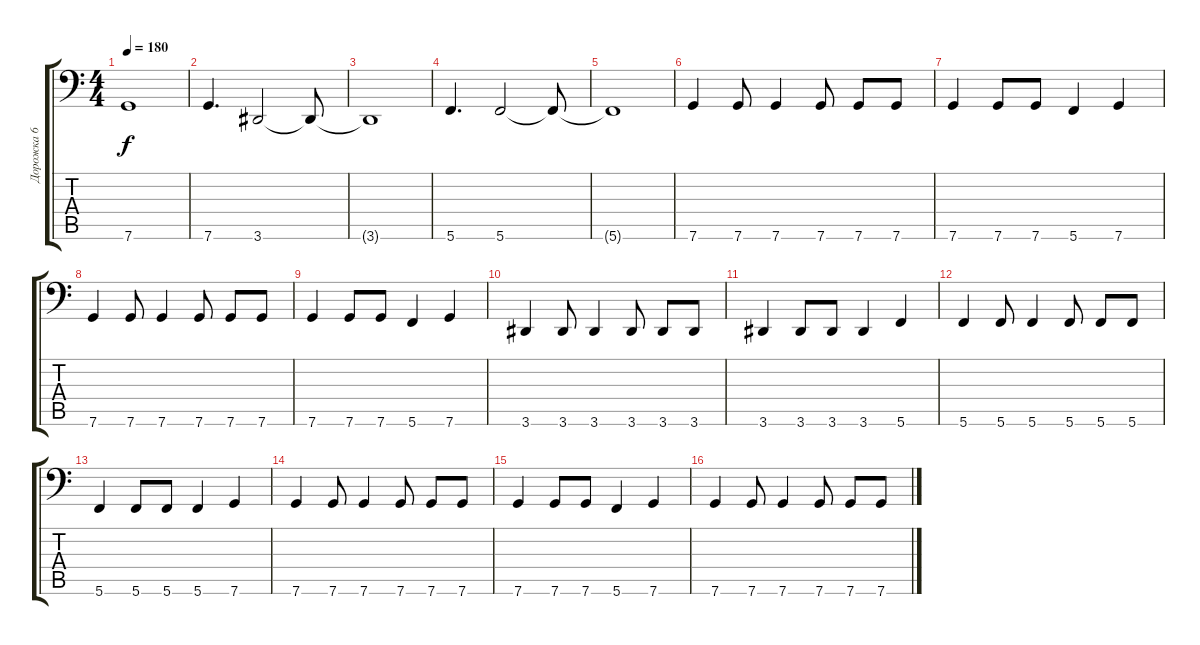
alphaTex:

\track ("Дорожка 6" "Дорожка 6") {instrument electricbasspick}
\staff {score tabs}
\tuning (D3 A2 F2 C2 G1 C1) {hide}
\ts (4 4)
\tempo 180
\clef f4
\ks c
7.6{t}.1{dy f} |
7.6.4{d} 3.6.2 3.6{t}.8 |
3.6{t}.1 |
5.6.4{d} 5.6.2 5.6{t}.8 |
5.6{t}.1 |
7.6.4 7.6.8 7.6.4 7.6.8 7.6.8 7.6.8 |
7.6.4 7.6.8 7.6.8 5.6.4 7.6.4 |
7.6.4 7.6.8 7.6.4 7.6.8 7.6.8 7.6.8 |
7.6.4 7.6.8 7.6.8 5.6.4 7.6.4 |
3.6.4 3.6.8 3.6.4 3.6.8 3.6.8 3.6.8 |
3.6.4 3.6.8 3.6.8 3.6.4 5.6.4 |
5.6.4 5.6.8 5.6.4 5.6.8 5.6.8 5.6.8 |
5.6.4 5.6.8 5.6.8 5.6.4 7.6.4 |
7.6.4 7.6.8 7.6.4 7.6.8 7.6.8 7.6.8 |
7.6.4 7.6.8 7.6.8 5.6.4 7.6.4 |
7.6.4 7.6.8 7.6.4 7.6.8 7.6.8 7.6.8
